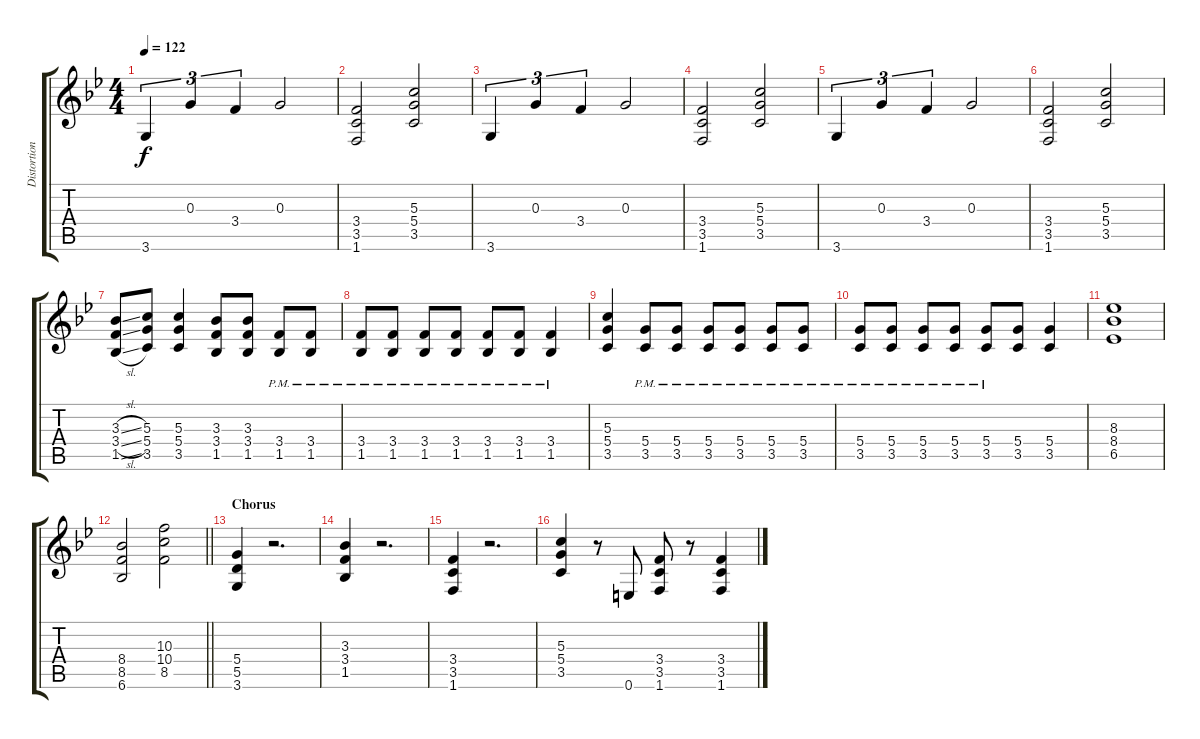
\track ("Distortion" "Distortion") {instrument distortionguitar}
\staff {score tabs}
\tuning (E4 B3 G3 D3 A2 E2) {hide}
\ts (4 4)
\tempo 122
\clef g2
\ks bb
3.6.4{tu (3 2) dy f} 0.3.4{tu (3 2)} 3.4.4{tu (3 2)} 0.3.2 |
(3.4 3.5 1.6).2 (5.3 5.4 3.5).2 |
3.6.4{tu (3 2)} 0.3.4{tu (3 2)} 3.4.4{tu (3 2)} 0.3.2 |
(3.4 3.5 1.6).2 (5.3 5.4 3.5).2 |
3.6.4{tu (3 2)} 0.3.4{tu (3 2)} 3.4.4{tu (3 2)} 0.3.2 |
(3.4 3.5 1.6).2 (5.3 5.4 3.5).2 |
(3.3{sl} 3.4{sl} 1.5{sl}).8 (5.3 5.4 3.5).8 (5.3 5.4 3.5).4 (3.3 3.4 1.5).8 (3.3 3.4 1.5).8 (3.4{pm} 1.5{pm}).8 (3.4{pm} 1.5{pm}).8 |
(3.4{pm} 1.5{pm}).8 (3.4{pm} 1.5{pm}).8 (3.4{pm} 1.5{pm}).8 (3.4{pm} 1.5{pm}).8 (3.4{pm} 1.5{pm}).8 (3.4{pm} 1.5{pm}).8 (3.4{pm} 1.5{pm}).4 |
(5.3 5.4 3.5).4 (5.4{pm} 3.5{pm}).8 (5.4{pm} 3.5{pm}).8 (5.4{pm} 3.5{pm}).8 (5.4{pm} 3.5{pm}).8 (5.4{pm} 3.5{pm}).8 (5.4{pm} 3.5{pm}).8 |
(5.4{pm} 3.5{pm}).8 (5.4{pm} 3.5{pm}).8 (5.4{pm} 3.5{pm}).8 (5.4{pm} 3.5{pm}).8 (5.4{pm} 3.5{pm}).8 (5.4 3.5).8 (5.4 3.5).4 |
(8.3 8.4 6.5).1 |
\barLineRight lightlight
(8.4 8.5 6.6).2 (10.3 10.4 8.5).2 |
\section ("" "Chorus")
(5.4 5.5 3.6).4 r.2{d} |
(3.3 3.4 1.5).4 r.2{d} |
(3.4 3.5 1.6).4 r.2{d} |
(5.3 5.4 3.5).4 r.8 0.6.8 (3.4 3.5 1.6).8 r.8 (3.4 3.5 1.6).4
